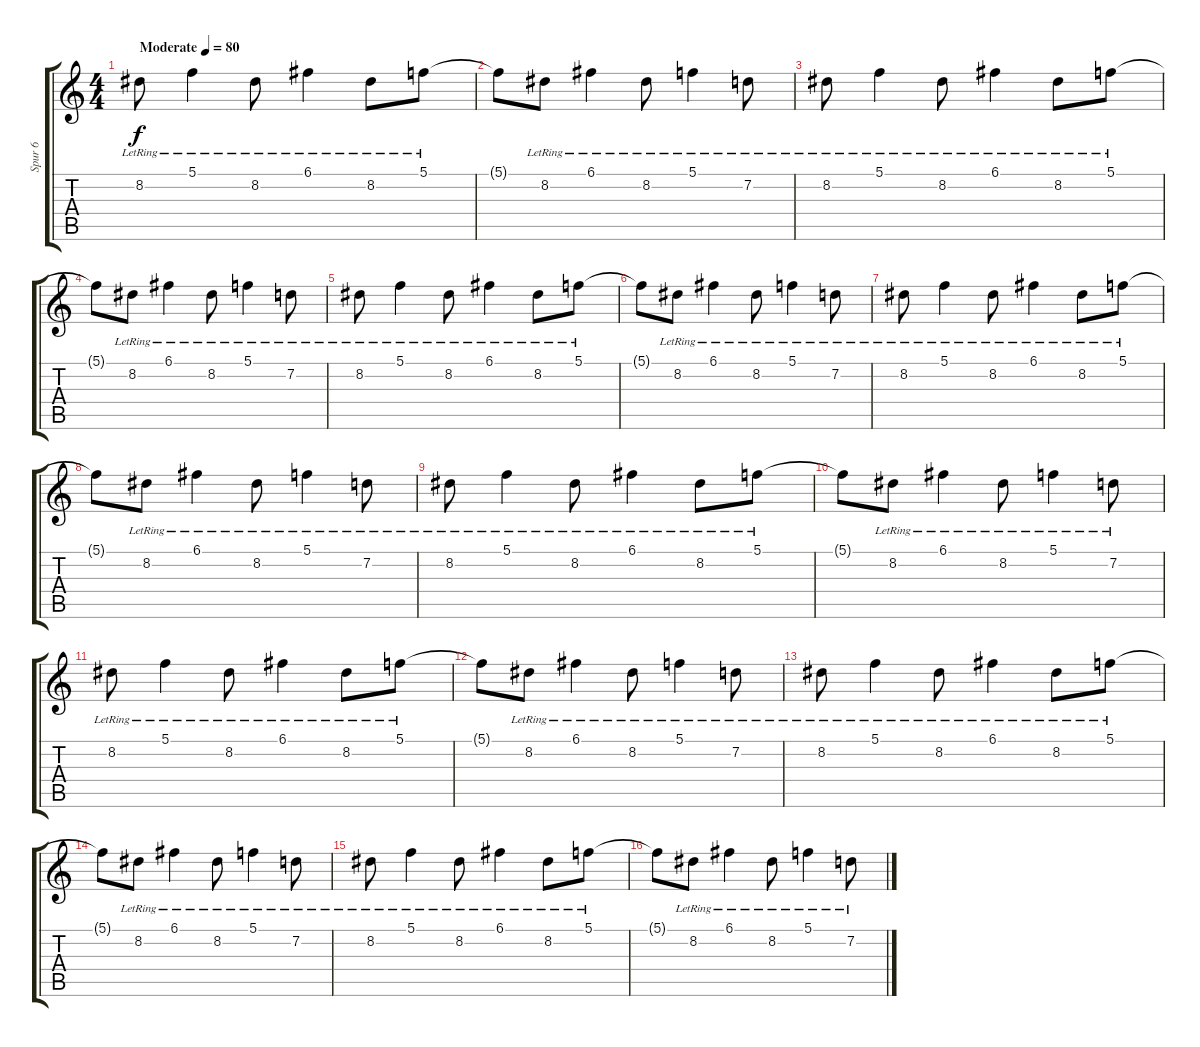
\track ("Spur 6" "Spur 6") {instrument electricguitarclean}
\staff {score tabs}
\tuning (C4 G3 Eb3 Bb2 F2 C2) {hide}
\ts (4 4)
\tempo (80 "Moderate")
\clef g2
\ks c
8.2{lr}.8{dy f instrument electricguitarclean} 5.1{lr}.4 8.2{lr}.8 6.1{lr}.4 8.2{lr}.8 5.1{lr}.8 |
5.1{t}.8 8.2{lr}.8 6.1{lr}.4 8.2{lr}.8 5.1{lr}.4 7.2{lr}.8 |
8.2{lr}.8 5.1{lr}.4 8.2{lr}.8 6.1{lr}.4 8.2{lr}.8 5.1{lr}.8 |
5.1{t}.8 8.2{lr}.8 6.1{lr}.4 8.2{lr}.8 5.1{lr}.4 7.2{lr}.8 |
8.2{lr}.8 5.1{lr}.4 8.2{lr}.8 6.1{lr}.4 8.2{lr}.8 5.1{lr}.8 |
5.1{t}.8 8.2{lr}.8 6.1{lr}.4 8.2{lr}.8 5.1{lr}.4 7.2{lr}.8 |
8.2{lr}.8 5.1{lr}.4 8.2{lr}.8 6.1{lr}.4 8.2{lr}.8 5.1{lr}.8 |
5.1{t}.8 8.2{lr}.8 6.1{lr}.4 8.2{lr}.8 5.1{lr}.4 7.2{lr}.8 |
8.2{lr}.8 5.1{lr}.4 8.2{lr}.8 6.1{lr}.4 8.2{lr}.8 5.1{lr}.8 |
5.1{t}.8 8.2{lr}.8 6.1{lr}.4 8.2{lr}.8 5.1{lr}.4 7.2{lr}.8 |
8.2{lr}.8 5.1{lr}.4 8.2{lr}.8 6.1{lr}.4 8.2{lr}.8 5.1{lr}.8 |
5.1{t}.8 8.2{lr}.8 6.1{lr}.4 8.2{lr}.8 5.1{lr}.4 7.2{lr}.8 |
8.2{lr}.8 5.1{lr}.4 8.2{lr}.8 6.1{lr}.4 8.2{lr}.8 5.1{lr}.8 |
5.1{t}.8 8.2{lr}.8 6.1{lr}.4 8.2{lr}.8 5.1{lr}.4 7.2{lr}.8 |
8.2{lr}.8 5.1{lr}.4 8.2{lr}.8 6.1{lr}.4 8.2{lr}.8 5.1{lr}.8 |
5.1{t}.8 8.2{lr}.8 6.1{lr}.4 8.2{lr}.8 5.1{lr}.4 7.2{lr}.8
